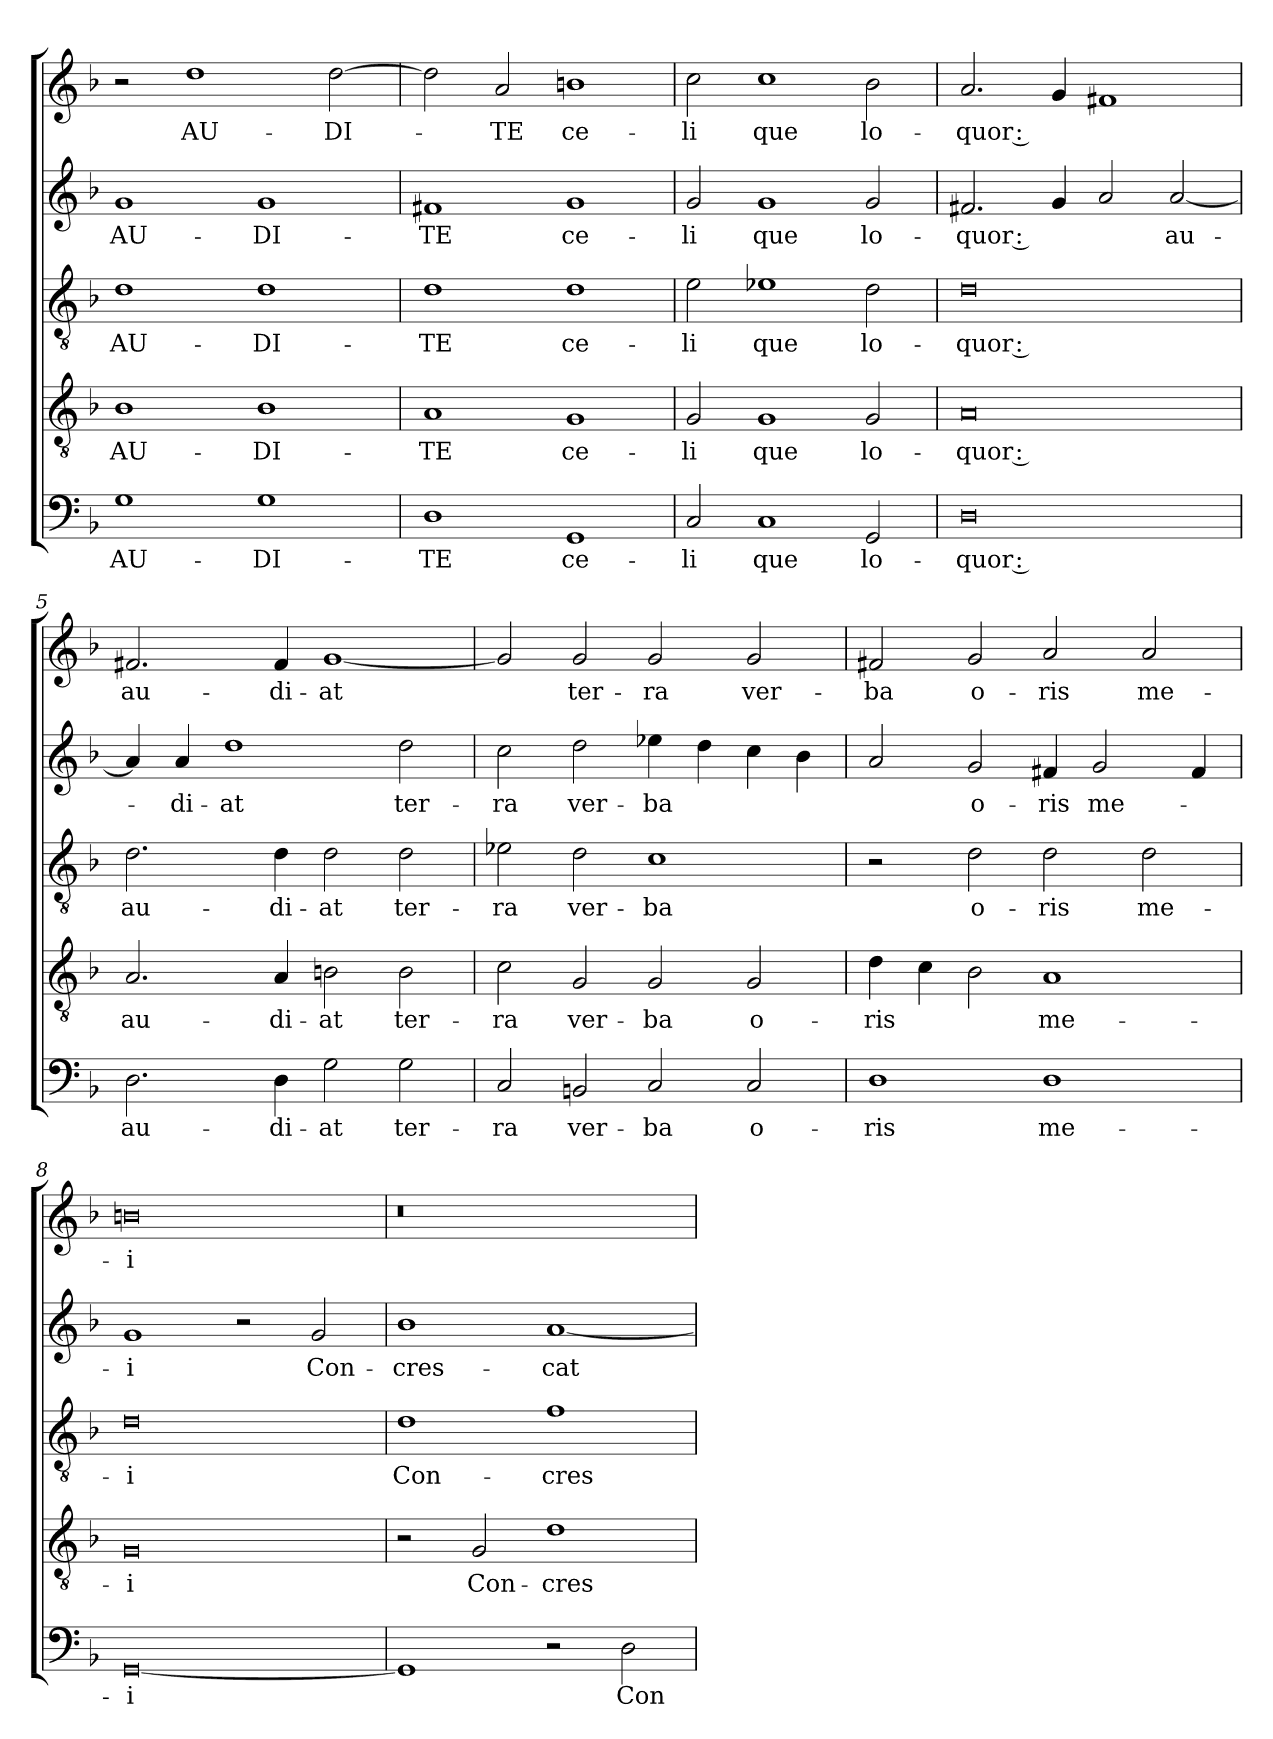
**kern	**text	**kern	**text	**kern	**text	**kern	**text	**kern	**text
*part5	*part5	*part4	*part4	*part3	*part3	*part2	*part2	*part1	*part1
*staff5	*staff5	*staff4	*staff4	*staff3	*staff3	*staff2	*staff2	*staff1	*staff1
*clefF4	*	*clefGv2	*	*clefGv2	*	*clefG2	*	*clefG2	*
*k[b-]	*	*k[b-]	*	*k[b-]	*	*k[b-]	*	*k[b-]	*
=1	=1	=1	=1	=1	=1	=1	=1	=1	=1
1G	AU-	1B-	AU-	1d	AU-	1g	AU-	2r	.
.	.	.	.	.	.	.	.	1dd	AU-
1G	-DI-	1B-	-DI-	1d	-DI-	1g	-DI-	.	.
.	.	.	.	.	.	.	.	[2dd	-DI-
=2	=2	=2	=2	=2	=2	=2	=2	=2	=2
1D	-TE	1A	-TE	1d	-TE	1f#X	-TE	2dd]	.
.	.	.	.	.	.	.	.	2a	-TE
1GG	ce-	1G	ce-	1d	ce-	1g	ce-	1bn	ce-
=3	=3	=3	=3	=3	=3	=3	=3	=3	=3
2C	-li	2G	-li	2e	-li	2g	-li	2cc	-li
1C	que	1G	que	1e-X	que	1g	que	1cc	que
2GG	lo-	2G	lo-	2d	lo-	2g	lo-	2b-	lo-
=4	=4	=4	=4	=4	=4	=4	=4	=4	=4
0D	-quor :	0A	-quor :	0d	-quor :	2.f#X	-quor :	2.a	-quor :
.	.	.	.	.	.	4g	.	4g	.
.	.	.	.	.	.	2a	.	1f#X	.
.	.	.	.	.	.	[2a	au-	.	.
!!LO:LB:g=z
=5	=5	=5	=5	=5	=5	=5	=5	=5	=5
2.D	au-	2.A	au-	2.d	au-	4a]	.	2.f#X	au-
.	.	.	.	.	.	4a	-di-	.	.
.	.	.	.	.	.	1dd	-at	.	.
4D	-di-	4A	-di-	4d	-di-	.	.	4f#	-di-
2G	-at	2Bn	-at	2d	-at	.	.	[1g	-at
2G	ter-	2B	ter-	2d	ter-	2dd	ter-	.	.
=6	=6	=6	=6	=6	=6	=6	=6	=6	=6
2C	-ra	2c	-ra	2e-X	-ra	2cc	-ra	2g]	.
2BBn	ver-	2G	ver-	2d	ver-	2dd	ver-	2g	ter-
2C	-ba	2G	-ba	1c	-ba	4ee-X	-ba	2g	-ra
.	.	.	.	.	.	4dd	.	.	.
2C	o-	2G	o-	.	.	4cc	.	2g	ver-
.	.	.	.	.	.	4b-	.	.	.
=7	=7	=7	=7	=7	=7	=7	=7	=7	=7
1D	-ris	4d	-ris	2r	.	2a	.	2f#X	-ba
.	.	4c	.	.	.	.	.	.	.
.	.	2B-	.	2d	o-	2g	o-	2g	o-
1D	me-	1A	me-	2d	-ris	4f#X	-ris	2a	-ris
.	.	.	.	.	.	2g	me-	.	.
.	.	.	.	2d	me-	.	.	2a	me-
.	.	.	.	.	.	4f#	.	.	.
=8	=8	=8	=8	=8	=8	=8	=8	=8	=8
[0GG	-i	0G	-i	0d	-i	1g	-i	0bn	-i
.	.	.	.	.	.	2r	.	.	.
.	.	.	.	.	.	2g	Con-	.	.
=9	=9	=9	=9	=9	=9	=9	=9	=9	=9
1GG]	.	2r	.	1d	Con-	1b-	-cres-	0r	.
.	.	2G	Con-	.	.	.	.	.	.
2r	.	1d	-cres-	1f	-cres-	[1a	-cat	.	.
2D	Con-	.	.	.	.	.	.	.	.
=	=	=	=	=	=	=	=	=	=
*-	*-	*-	*-	*-	*-	*-	*-	*-	*-
